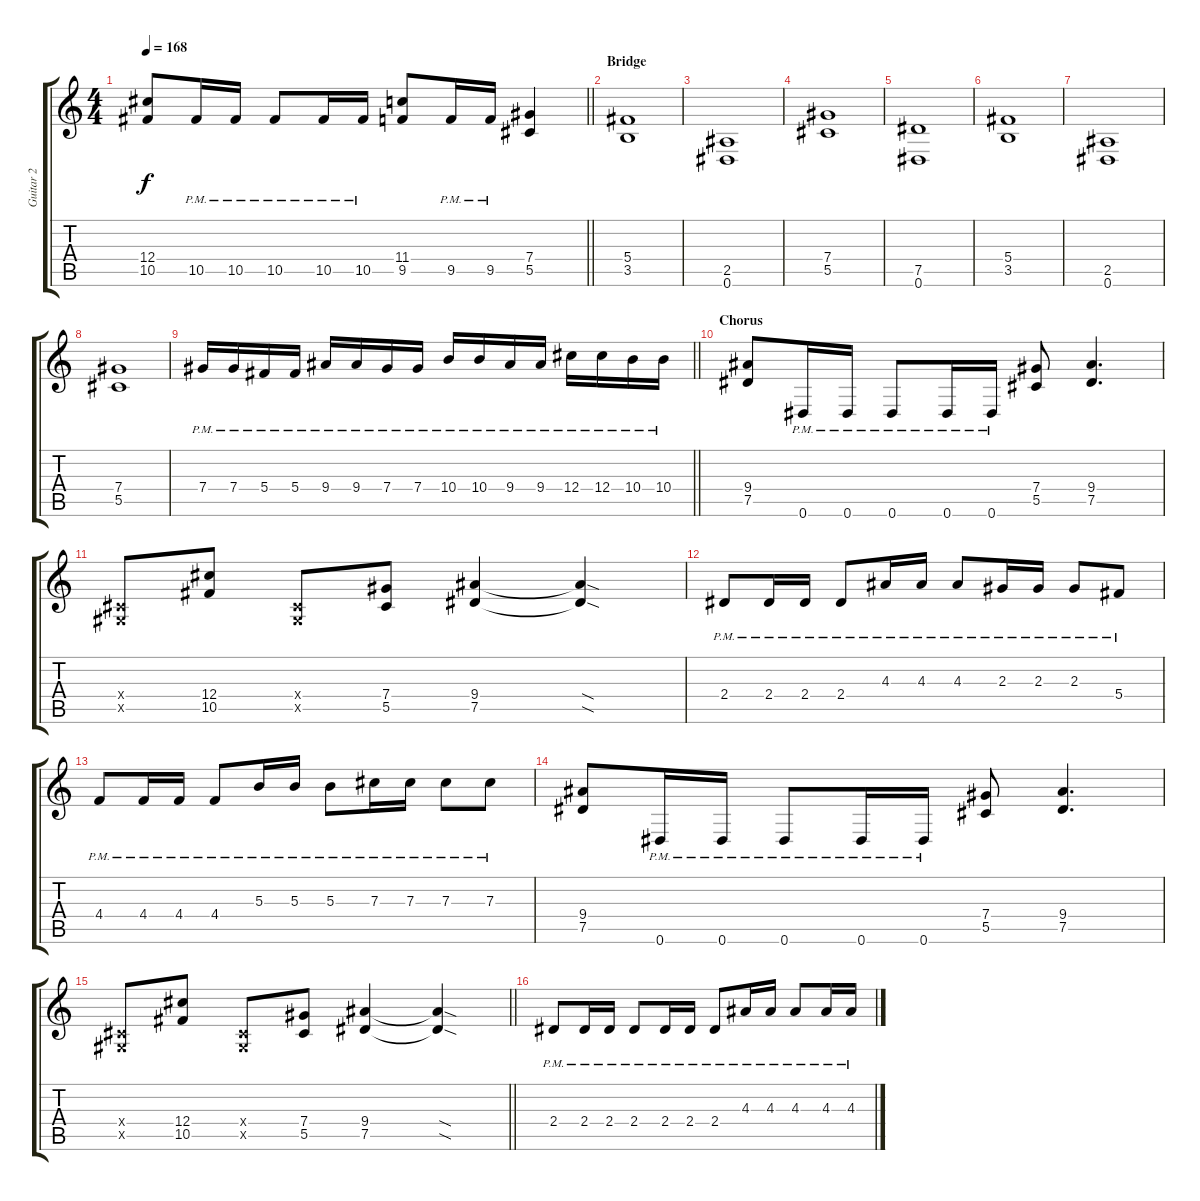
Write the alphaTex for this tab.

\track ("Guitar 2" "Guitar 2") {instrument distortionguitar}
\staff {score tabs}
\tuning (Eb4 Bb3 Gb3 Db3 Ab2 Eb2) {hide}
\ts (4 4)
\tempo 168
\clef g2
\barLineRight lightlight
\ks c
(12.4 10.5).8{dy f} 10.5{pm}.16 10.5{pm}.16 10.5{pm}.8 10.5{pm}.16 10.5{pm}.16 (11.4 9.5).8 9.5{pm}.16 9.5{pm}.16 (7.4 5.5).4 |
\section ("" "Bridge")
(5.4 3.5).1 |
(2.5 0.6).1 |
(7.4 5.5).1 |
(7.5 0.6).1 |
(5.4 3.5).1 |
(2.5 0.6).1 |
(7.4 5.5).1 |
\barLineRight lightlight
7.4{pm}.16 7.4{pm}.16 5.4{pm}.16 5.4{pm}.16 9.4{pm}.16 9.4{pm}.16 7.4{pm}.16 7.4{pm}.16 10.4{pm}.16 10.4{pm}.16 9.4{pm}.16 9.4{pm}.16 12.4{pm}.16 12.4{pm}.16 10.4{pm}.16 10.4{pm}.16 |
\section ("" "Chorus")
(9.4 7.5).8{volume 14} 0.6{pm}.16 0.6{pm}.16 0.6{pm}.8 0.6{pm}.16 0.6{pm}.16 (7.4 5.5).8 (9.4 7.5).4{d} |
(0.4{x} 0.5{x}).8 (12.4 10.5).8 (0.4{x} 0.5{x}).8 (7.4 5.5).8 (9.4 7.5).4 (9.4{sod t} 7.5{sod t}).4 |
2.4{pm}.8 2.4{pm}.16 2.4{pm}.16 2.4{pm}.8 4.3{pm}.16 4.3{pm}.16 4.3{pm}.8 2.3{pm}.16 2.3{pm}.16 2.3{pm}.8 5.4{pm}.8 |
4.4{pm}.8 4.4{pm}.16 4.4{pm}.16 4.4{pm}.8 5.3{pm}.16 5.3{pm}.16 5.3{pm}.8 7.3{pm}.16 7.3{pm}.16 7.3{pm}.8 7.3{pm}.8 |
(9.4 7.5).8 0.6{pm}.16 0.6{pm}.16 0.6{pm}.8 0.6{pm}.16 0.6{pm}.16 (7.4 5.5).8 (9.4 7.5).4{d} |
\barLineRight lightlight
(0.4{x} 0.5{x}).8 (12.4 10.5).8 (0.4{x} 0.5{x}).8 (7.4 5.5).8 (9.4 7.5).4 (9.4{sod t} 7.5{sod t}).4 |
2.4{pm}.8 2.4{pm}.16 2.4{pm}.16 2.4{pm}.8 2.4{pm}.16 2.4{pm}.16 2.4{pm}.8 4.3{pm}.16 4.3{pm}.16 4.3{pm}.8 4.3{pm}.16 4.3{pm}.16
